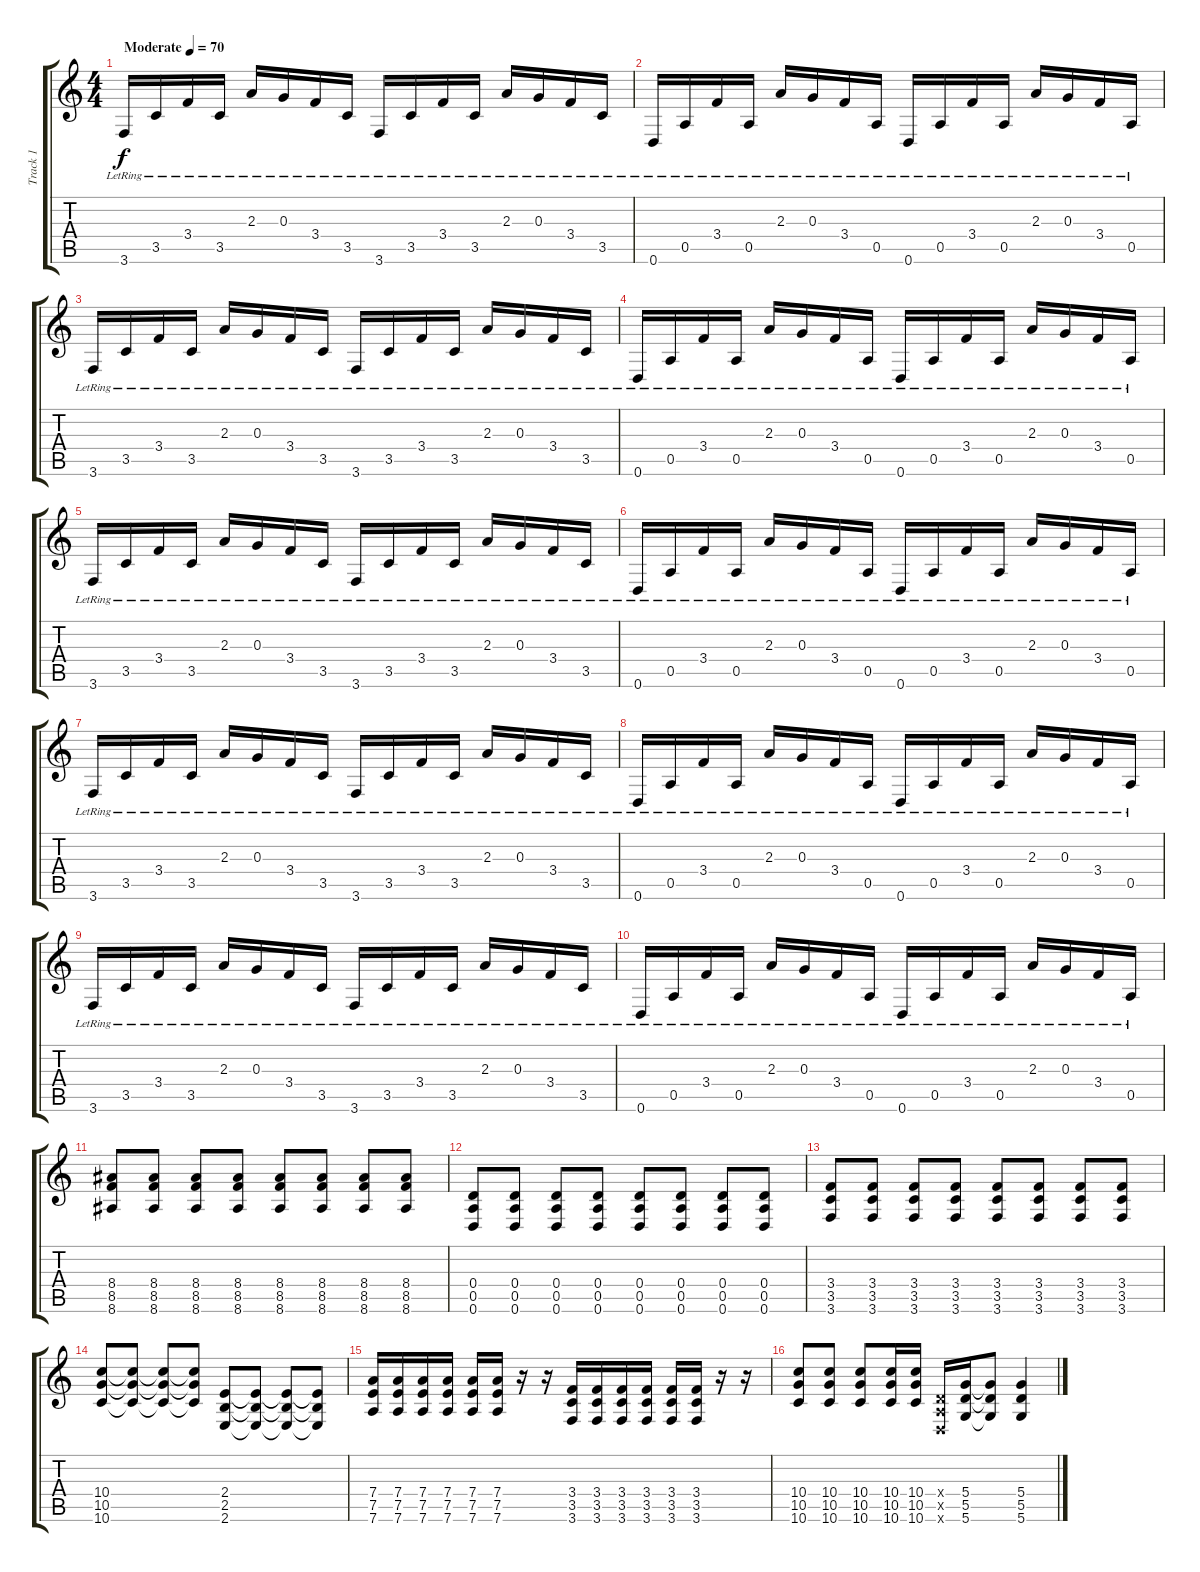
\track ("Track 1" "Track 1") {instrument electricguitarclean}
\staff {score tabs}
\tuning (E4 B3 G3 D3 A2 D2) {hide}
\ts (4 4)
\tempo (70 "Moderate")
\clef g2
\ks c
3.6{lr}.16{dy f instrument electricguitarclean} 3.5{lr}.16 3.4{lr}.16 3.5{lr}.16 2.3{lr}.16 0.3{lr}.16 3.4{lr}.16 3.5{lr}.16 3.6{lr}.16 3.5{lr}.16 3.4{lr}.16 3.5{lr}.16 2.3{lr}.16 0.3{lr}.16 3.4{lr}.16 3.5{lr}.16 |
0.6{lr}.16 0.5{lr}.16 3.4{lr}.16 0.5{lr}.16 2.3{lr}.16 0.3{lr}.16 3.4{lr}.16 0.5{lr}.16 0.6{lr}.16 0.5{lr}.16 3.4{lr}.16 0.5{lr}.16 2.3{lr}.16 0.3{lr}.16 3.4{lr}.16 0.5{lr}.16 |
3.6{lr}.16 3.5{lr}.16 3.4{lr}.16 3.5{lr}.16 2.3{lr}.16 0.3{lr}.16 3.4{lr}.16 3.5{lr}.16 3.6{lr}.16 3.5{lr}.16 3.4{lr}.16 3.5{lr}.16 2.3{lr}.16 0.3{lr}.16 3.4{lr}.16 3.5{lr}.16 |
0.6{lr}.16 0.5{lr}.16 3.4{lr}.16 0.5{lr}.16 2.3{lr}.16 0.3{lr}.16 3.4{lr}.16 0.5{lr}.16 0.6{lr}.16 0.5{lr}.16 3.4{lr}.16 0.5{lr}.16 2.3{lr}.16 0.3{lr}.16 3.4{lr}.16 0.5{lr}.16 |
3.6{lr}.16 3.5{lr}.16 3.4{lr}.16 3.5{lr}.16 2.3{lr}.16 0.3{lr}.16 3.4{lr}.16 3.5{lr}.16 3.6{lr}.16 3.5{lr}.16 3.4{lr}.16 3.5{lr}.16 2.3{lr}.16 0.3{lr}.16 3.4{lr}.16 3.5{lr}.16 |
0.6{lr}.16 0.5{lr}.16 3.4{lr}.16 0.5{lr}.16 2.3{lr}.16 0.3{lr}.16 3.4{lr}.16 0.5{lr}.16 0.6{lr}.16 0.5{lr}.16 3.4{lr}.16 0.5{lr}.16 2.3{lr}.16 0.3{lr}.16 3.4{lr}.16 0.5{lr}.16 |
3.6{lr}.16 3.5{lr}.16 3.4{lr}.16 3.5{lr}.16 2.3{lr}.16 0.3{lr}.16 3.4{lr}.16 3.5{lr}.16 3.6{lr}.16 3.5{lr}.16 3.4{lr}.16 3.5{lr}.16 2.3{lr}.16 0.3{lr}.16 3.4{lr}.16 3.5{lr}.16 |
0.6{lr}.16 0.5{lr}.16 3.4{lr}.16 0.5{lr}.16 2.3{lr}.16 0.3{lr}.16 3.4{lr}.16 0.5{lr}.16 0.6{lr}.16 0.5{lr}.16 3.4{lr}.16 0.5{lr}.16 2.3{lr}.16 0.3{lr}.16 3.4{lr}.16 0.5{lr}.16 |
3.6{lr}.16 3.5{lr}.16 3.4{lr}.16 3.5{lr}.16 2.3{lr}.16 0.3{lr}.16 3.4{lr}.16 3.5{lr}.16 3.6{lr}.16 3.5{lr}.16 3.4{lr}.16 3.5{lr}.16 2.3{lr}.16 0.3{lr}.16 3.4{lr}.16 3.5{lr}.16 |
0.6{lr}.16 0.5{lr}.16 3.4{lr}.16 0.5{lr}.16 2.3{lr}.16 0.3{lr}.16 3.4{lr}.16 0.5{lr}.16 0.6{lr}.16 0.5{lr}.16 3.4{lr}.16 0.5{lr}.16 2.3{lr}.16 0.3{lr}.16 3.4{lr}.16 0.5{lr}.16 |
(8.4 8.5 8.6).8{instrument distortionguitar} (8.4 8.5 8.6).8 (8.4 8.5 8.6).8 (8.4 8.5 8.6).8 (8.4 8.5 8.6).8 (8.4 8.5 8.6).8 (8.4 8.5 8.6).8 (8.4 8.5 8.6).8 |
(0.4 0.5 0.6).8{instrument overdrivenguitar} (0.4 0.5 0.6).8 (0.4 0.5 0.6).8 (0.4 0.5 0.6).8 (0.4 0.5 0.6).8 (0.4 0.5 0.6).8 (0.4 0.5 0.6).8 (0.4 0.5 0.6).8 |
(3.4 3.5 3.6).8{instrument overdrivenguitar} (3.4 3.5 3.6).8 (3.4 3.5 3.6).8 (3.4 3.5 3.6).8 (3.4 3.5 3.6).8 (3.4 3.5 3.6).8 (3.4 3.5 3.6).8 (3.4 3.5 3.6).8 |
(10.4 10.5 10.6).8{instrument overdrivenguitar} (10.4{t} 10.5{t} 10.6{t}).8 (10.4{t} 10.5{t} 10.6{t}).8 (10.4{t} 10.5{t} 10.6{t}).8 (2.4 2.5 2.6).8 (2.4{t} 2.5{t} 2.6{t}).8 (2.4{t} 2.5{t} 2.6{t}).8 (2.4{t} 2.5{t} 2.6{t}).8 |
(7.4 7.5 7.6).16{instrument distortionguitar} (7.4 7.5 7.6).16 (7.4 7.5 7.6).16 (7.4 7.5 7.6).16 (7.4 7.5 7.6).16 (7.4 7.5 7.6).16 r.16 r.16 (3.4 3.5 3.6).16 (3.4 3.5 3.6).16 (3.4 3.5 3.6).16 (3.4 3.5 3.6).16 (3.4 3.5 3.6).16 (3.4 3.5 3.6).16 r.16 r.16 |
(10.4 10.5 10.6).8 (10.4 10.5 10.6).8 (10.4 10.5 10.6).8 (10.4 10.5 10.6).16 (10.4 10.5 10.6).16 (0.4{x} 0.5{x} 0.6{x}).16 (5.4 5.5 5.6).16 (5.4{t} 5.5{t} 5.6{t}).8 (5.4 5.5 5.6).4
